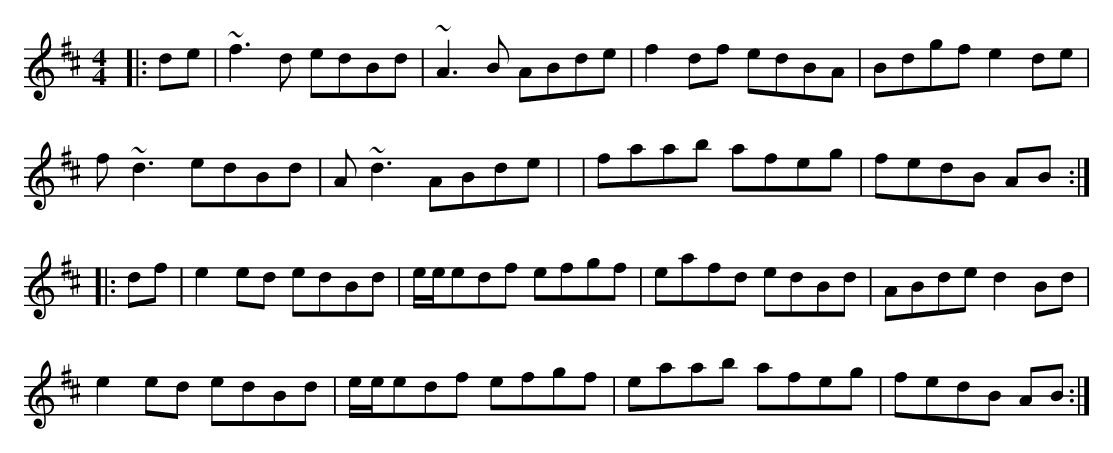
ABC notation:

X:1
M:4/4
K:D
|:de | ~f3d edBd | ~A3B ABde | f2df edBA | Bdgf e2de |
f~d3 edBd | A~d3 ABde | | faab afeg |fedB AB :|
|:df |e2ed edBd | e/2e/2edf efgf | eafd edBd | ABde d2Bd |
e2ed edBd | e/2e/2edf efgf | eaab afeg | fedB AB :|
